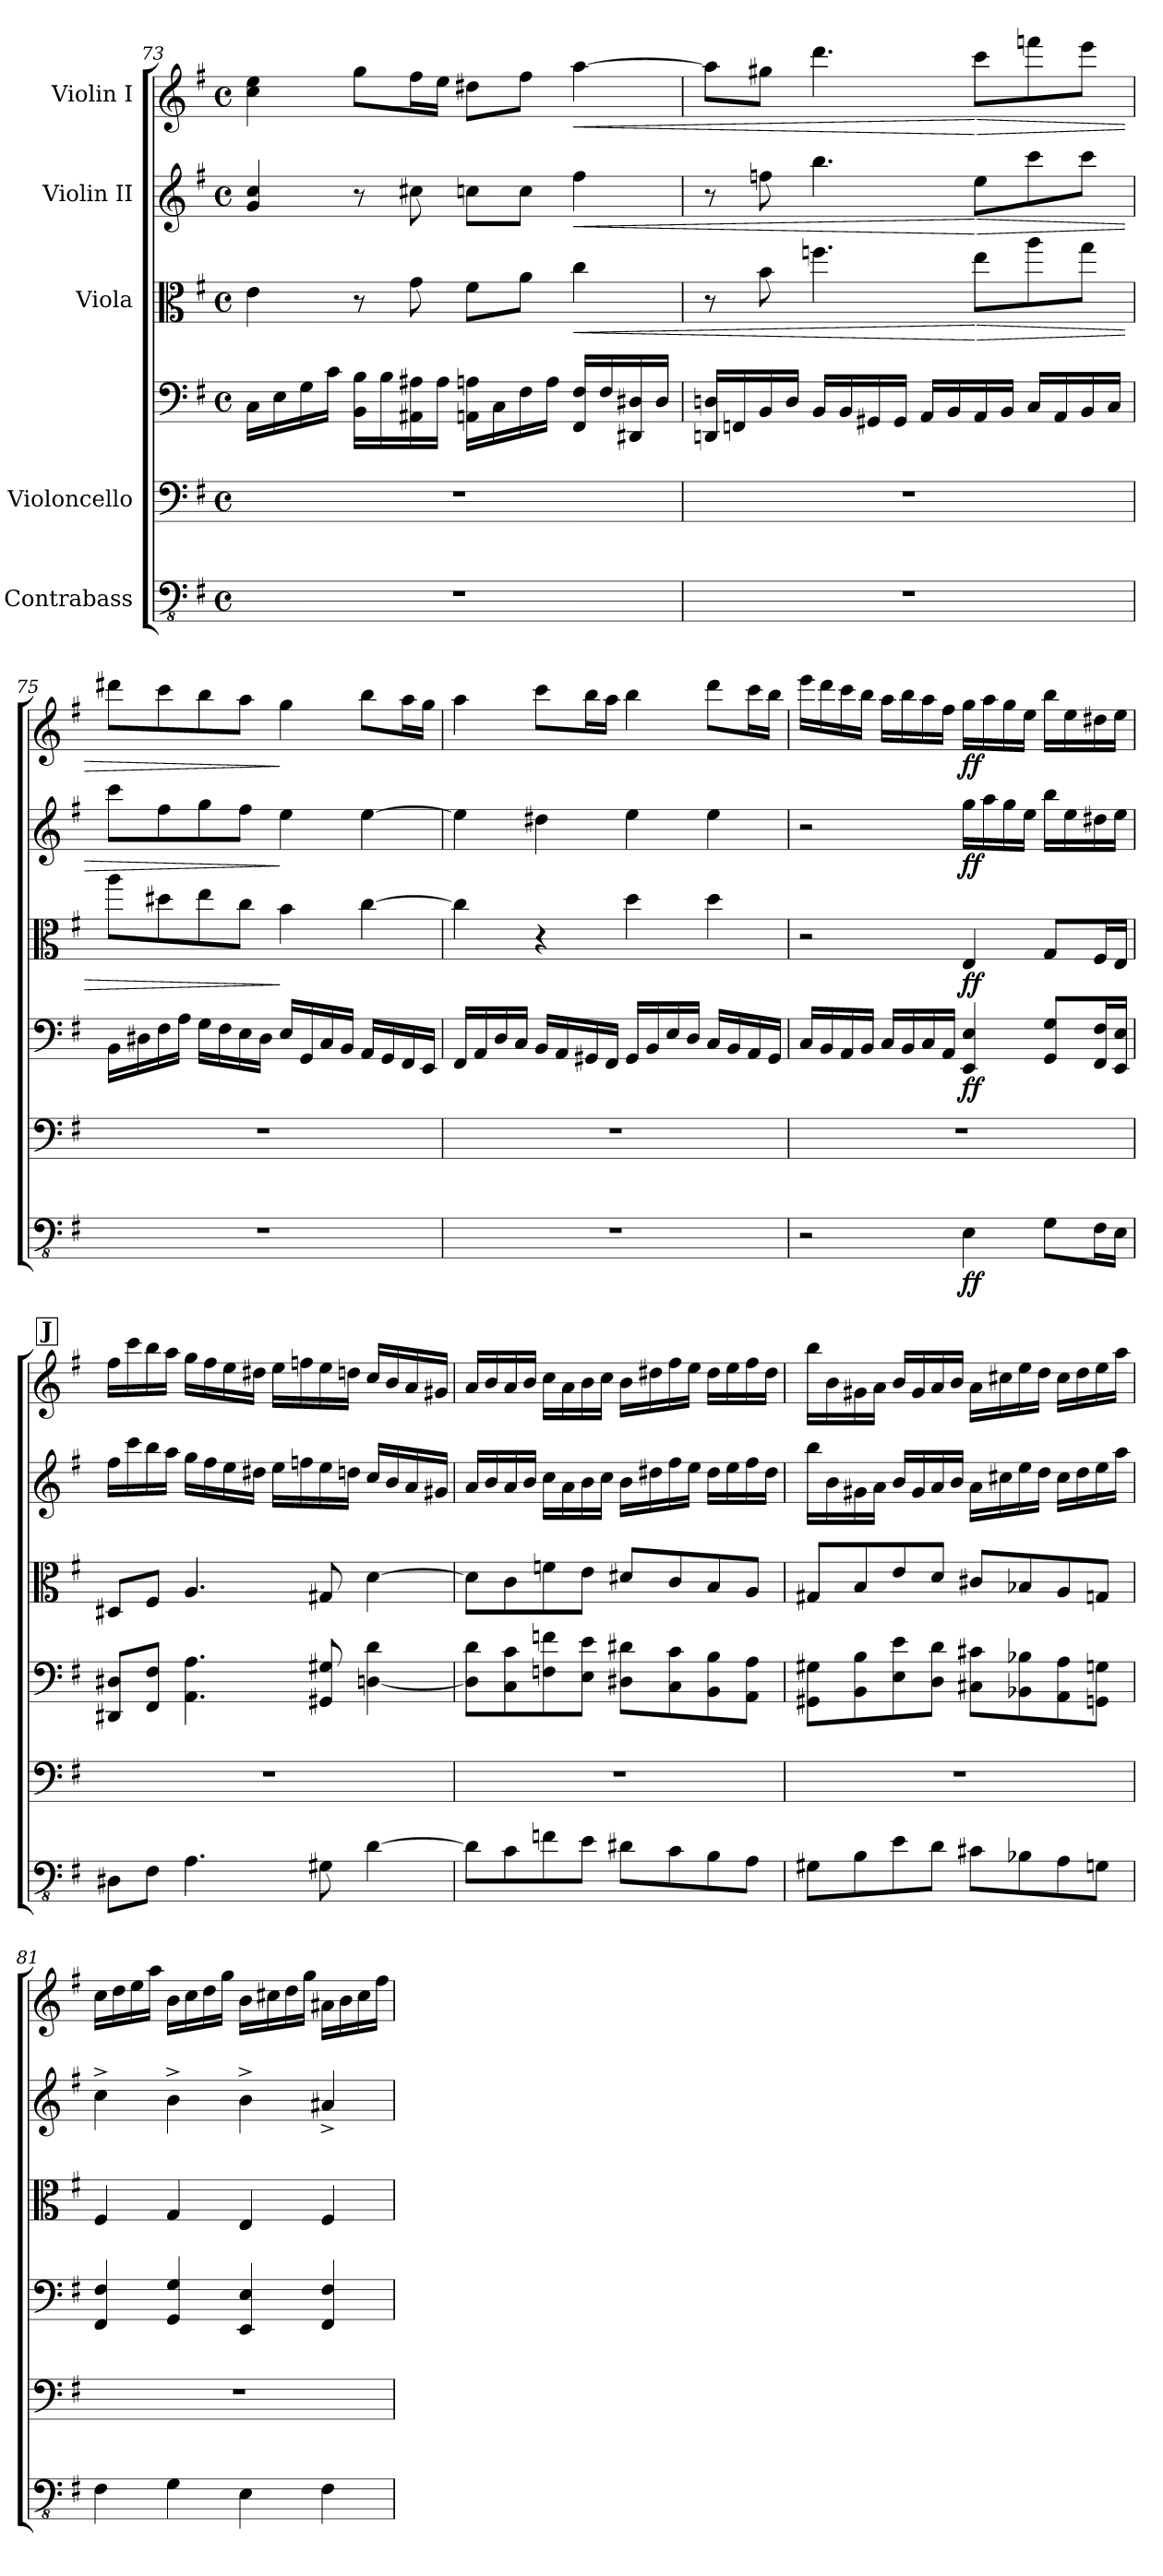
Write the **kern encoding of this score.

**kern	**dynam	**kern	**kern	**dynam	**kern	**dynam	**kern	**dynam	**kern	**dynam
*part5	*part5	*part4	*part4	*part4	*part3	*part3	*part2	*part2	*part1	*part1
*staff6	*staff6	*staff5	*staff4	*staff4/5	*staff3	*staff3	*staff2	*staff2	*staff1	*staff1
*I"Contrabass	*	*I"Violoncello	*	*	*I"Viola	*	*I"Violin II	*	*I"Violin I	*
!!LO:LB:g=z
*clefFv4	*	*clefF4	*clefF4	*	*clefC3	*	*clefG2	*	*clefG2	*
*k[f#]	*	*k[f#]	*k[f#]	*	*k[f#]	*	*k[f#]	*	*k[f#]	*
*M4/4	*	*M4/4	*M4/4	*	*M4/4	*	*M4/4	*	*M4/4	*
*met(c)	*	*met(c)	*met(c)	*	*met(c)	*	*met(c)	*	*met(c)	*
=73	=73	=73	=73	=73	=73	=73	=73	=73	=73	=73
1r	.	1r	16C\LL	.	4e\	.	4g/ 4cc/	.	4cc\ 4ee\	.
.	.	.	16E\	.	.	.	.	.	.	.
.	.	.	16G\	.	.	.	.	.	.	.
.	.	.	16c\JJ	.	.	.	.	.	.	.
.	.	.	16BB\ 16B\LL	.	8r	.	8r	.	8gg\L	.
.	.	.	16B\	.	.	.	.	.	.	.
.	.	.	16AA#X\ 16A#X\	.	8g\	.	8cc#X\	.	16ff#\L	.
.	.	.	16A#\JJ	.	.	.	.	.	16ee\JJ	.
.	.	.	16AAn\ 16An\LL	.	8f#\L	.	8ccn\L	.	8dd#X\L	.
.	.	.	16C\	.	.	.	.	.	.	.
.	.	.	16F#\	.	8a\J	.	8cc\J	.	8ff#\J	.
.	.	.	16A\JJ	.	.	.	.	.	.	.
!	!	!	!	!	!	!LO:HP:b	!	!LO:HP:b	!	!LO:HP:b
.	.	.	16FF#/ 16F#/LL	.	4cc\	<	4ff#\	<	[4aa\	<
.	.	.	16F#/	.	.	.	.	.	.	.
.	.	.	16DD#X/ 16D#X/	.	.	.	.	.	.	.
.	.	.	16D#/JJ	.	.	.	.	.	.	.
=74	=74	=74	=74	=74	=74	=74	=74	=74	=74	=74
1r	.	1r	16DDn/ 16Dn/LL	.	8r	.	8r	.	8aa\L]	.
.	.	.	16FFn/	.	.	.	.	.	.	.
.	.	.	16BB/	.	8b\	.	8ffn\	.	8gg#X\J	.
.	.	.	16D/JJ	.	.	.	.	.	.	.
.	.	.	16BB/LL	.	4.ffn\	.	4.bb\	.	4.ddd\	.
.	.	.	16BB/	.	.	.	.	.	.	.
.	.	.	16GG#X/	.	.	.	.	.	.	.
.	.	.	16GG#/JJ	.	.	.	.	.	.	.
.	.	.	16AA/LL	.	.	.	.	.	.	.
.	.	.	16BB/	.	.	.	.	.	.	.
!	!	!	!	!	!	!LO:HP:n=1:b	!	!LO:HP:n=1:b	!	!LO:HP:n=1:b
.	.	.	16AA/	.	8ee\L	[ >	8ee\L	[ >	8ccc\L	[ >
.	.	.	16BB/JJ	.	.	.	.	.	.	.
.	.	.	16C/LL	.	8aa\	.	8ccc\	.	8fffn\	.
.	.	.	16AA/	.	.	.	.	.	.	.
.	.	.	16BB/	.	8gg\J	.	8ccc\J	.	8eee\J	.
.	.	.	16C/JJ	.	.	.	.	.	.	.
=75	=75	=75	=75	=75	=75	=75	=75	=75	=75	=75
1r	.	1r	16BB\LL	.	8aa\L	.	8ccc\L	.	8ddd#X\L	.
.	.	.	16D#X\	.	.	.	.	.	.	.
.	.	.	16F#\	.	8dd#X\	.	8ff#\	.	8ccc\	.
.	.	.	16A\JJ	.	.	.	.	.	.	.
.	.	.	16G\LL	.	8ee\	.	8gg\	.	8bb\	.
.	.	.	16F#\	.	.	.	.	.	.	.
.	.	.	16E\	.	8cc\J	.	8ff#\J	.	8aa\J	.
.	.	.	16D#\JJ	.	.	.	.	.	.	.
.	.	.	16E/LL	.	4b\	]	4ee\	]	4gg\	]
.	.	.	16GG/	.	.	.	.	.	.	.
.	.	.	16C/	.	.	.	.	.	.	.
.	.	.	16BB/JJ	.	.	.	.	.	.	.
.	.	.	16AA/LL	.	[4cc\	.	[4ee\	.	8bb\L	.
.	.	.	16GG/	.	.	.	.	.	.	.
.	.	.	16FF#/	.	.	.	.	.	16aa\L	.
.	.	.	16EE/JJ	.	.	.	.	.	16gg\JJ	.
=76	=76	=76	=76	=76	=76	=76	=76	=76	=76	=76
1r	.	1r	16FF#/LL	.	4cc\]	.	4ee\]	.	4aa\	.
.	.	.	16AA/	.	.	.	.	.	.	.
.	.	.	16D/	.	.	.	.	.	.	.
.	.	.	16C/JJ	.	.	.	.	.	.	.
.	.	.	16BB/LL	.	4r	.	4dd#X\	.	8ccc\L	.
.	.	.	16AA/	.	.	.	.	.	.	.
.	.	.	16GG#X/	.	.	.	.	.	16bb\L	.
.	.	.	16FF#/JJ	.	.	.	.	.	16aa\JJ	.
.	.	.	16GG#/LL	.	4dd\	.	4ee\	.	4bb\	.
.	.	.	16BB/	.	.	.	.	.	.	.
.	.	.	16E/	.	.	.	.	.	.	.
.	.	.	16D/JJ	.	.	.	.	.	.	.
.	.	.	16C/LL	.	4dd\	.	4ee\	.	8ddd\L	.
.	.	.	16BB/	.	.	.	.	.	.	.
.	.	.	16AA/	.	.	.	.	.	16ccc\L	.
.	.	.	16GG#/JJ	.	.	.	.	.	16bb\JJ	.
!!LO:PB:g=z
=77	=77	=77	=77	=77	=77	=77	=77	=77	=77	=77
2r	.	1r	16C/LL	.	2r	.	2r	.	16eee\LL	.
.	.	.	16BB/	.	.	.	.	.	16ddd\	.
.	.	.	16AA/	.	.	.	.	.	16ccc\	.
.	.	.	16BB/JJ	.	.	.	.	.	16bb\JJ	.
.	.	.	16C/LL	.	.	.	.	.	16aa\LL	.
.	.	.	16BB/	.	.	.	.	.	16bb\	.
.	.	.	16C/	.	.	.	.	.	16aa\	.
.	.	.	16AA/JJ	.	.	.	.	.	16ff#\JJ	.
!	!LO:DY:b	!	!	!LO:DY:b	!	!LO:DY:b	!	!LO:DY:b	!	!LO:DY:b
4EE\	ff	.	4EE/ 4E/	ff	4E/	ff	16gg\LL	ff	16gg\LL	ff
.	.	.	.	.	.	.	16aa\	.	16aa\	.
.	.	.	.	.	.	.	16gg\	.	16gg\	.
.	.	.	.	.	.	.	16ee\JJ	.	16ee\JJ	.
8GG\L	.	.	8GG/ 8G/L	.	8G/L	.	16bb\LL	.	16bb\LL	.
.	.	.	.	.	.	.	16ee\	.	16ee\	.
16FF#\L	.	.	16FF#/ 16F#/L	.	16F#/L	.	16dd#X\	.	16dd#X\	.
16EE\JJ	.	.	16EE/ 16E/JJ	.	16E/JJ	.	16ee\JJ	.	16ee\JJ	.
!!LO:REH:place=s1:a:B:fs=14:t=J
=78	=78	=78	=78	=78	=78	=78	=78	=78	=78	=78
8DD#X\L	.	1r	8DD#X/ 8D#X/L	.	8D#X/L	.	16ff#\LL	.	16ff#\LL	.
.	.	.	.	.	.	.	16ccc\	.	16ccc\	.
8FF#\J	.	.	8FF#/ 8F#/J	.	8F#/J	.	16bb\	.	16bb\	.
.	.	.	.	.	.	.	16aa\JJ	.	16aa\JJ	.
4.AA\	.	.	4.AA\ 4.A\	.	4.A/	.	16gg\LL	.	16gg\LL	.
.	.	.	.	.	.	.	16ff#\	.	16ff#\	.
.	.	.	.	.	.	.	16ee\	.	16ee\	.
.	.	.	.	.	.	.	16dd#X\JJ	.	16dd#X\JJ	.
.	.	.	.	.	.	.	16ee\LL	.	16ee\LL	.
.	.	.	.	.	.	.	16ffn\	.	16ffn\	.
8GG#X\	.	.	8GG#X/ 8G#X/	.	8G#X/	.	16ee\	.	16ee\	.
.	.	.	.	.	.	.	16ddn\JJ	.	16ddn\JJ	.
[4D\	.	.	[4Dn\ 4d\	.	[4d\	.	16cc/LL	.	16cc/LL	.
.	.	.	.	.	.	.	16b/	.	16b/	.
.	.	.	.	.	.	.	16a/	.	16a/	.
.	.	.	.	.	.	.	16g#X/JJ	.	16g#X/JJ	.
=79	=79	=79	=79	=79	=79	=79	=79	=79	=79	=79
8D\L]	.	1r	8D\] 8d\L	.	8d\L]	.	16a/LL	.	16a/LL	.
.	.	.	.	.	.	.	16b/	.	16b/	.
8C\	.	.	8C\ 8c\	.	8c\	.	16a/	.	16a/	.
.	.	.	.	.	.	.	16b/JJ	.	16b/JJ	.
8Fn\	.	.	8Fn\ 8fn\	.	8fn\	.	16cc\LL	.	16cc\LL	.
.	.	.	.	.	.	.	16a\	.	16a\	.
8E\J	.	.	8E\ 8e\J	.	8e\J	.	16b\	.	16b\	.
.	.	.	.	.	.	.	16cc\JJ	.	16cc\JJ	.
8D#X\L	.	.	8D#X\ 8d#X\L	.	8d#X/L	.	16b\LL	.	16b\LL	.
.	.	.	.	.	.	.	16dd#X\	.	16dd#X\	.
8C\	.	.	8C\ 8c\	.	8c/	.	16ff#\	.	16ff#\	.
.	.	.	.	.	.	.	16ee\JJ	.	16ee\JJ	.
8BB\	.	.	8BB\ 8B\	.	8B/	.	16dd#\LL	.	16dd#\LL	.
.	.	.	.	.	.	.	16ee\	.	16ee\	.
8AA\J	.	.	8AA\ 8A\J	.	8A/J	.	16ff#\	.	16ff#\	.
.	.	.	.	.	.	.	16dd#\JJ	.	16dd#\JJ	.
!!LO:LB:g=z
=80	=80	=80	=80	=80	=80	=80	=80	=80	=80	=80
8GG#X\L	.	1r	8GG#X\ 8G#X\L	.	8G#X/L	.	16bb\LL	.	16bb\LL	.
.	.	.	.	.	.	.	16b\	.	16b\	.
8BB\	.	.	8BB\ 8B\	.	8B/	.	16g#X\	.	16g#X\	.
.	.	.	.	.	.	.	16a\JJ	.	16a\JJ	.
8E\	.	.	8E\ 8e\	.	8e/	.	16b/LL	.	16b/LL	.
.	.	.	.	.	.	.	16g#/	.	16g#/	.
8D\J	.	.	8D\ 8d\J	.	8d/J	.	16a/	.	16a/	.
.	.	.	.	.	.	.	16b/JJ	.	16b/JJ	.
8C#X\L	.	.	8C#X\ 8c#X\L	.	8c#X/L	.	16a\LL	.	16a\LL	.
.	.	.	.	.	.	.	16cc#X\	.	16cc#X\	.
8BB-X\	.	.	8BB-X\ 8B-X\	.	8B-X/	.	16ee\	.	16ee\	.
.	.	.	.	.	.	.	16dd\JJ	.	16dd\JJ	.
8AA\	.	.	8AA\ 8A\	.	8A/	.	16cc#\LL	.	16cc#\LL	.
.	.	.	.	.	.	.	16dd\	.	16dd\	.
8GGn\J	.	.	8GGn\ 8Gn\J	.	8Gn/J	.	16ee\	.	16ee\	.
.	.	.	.	.	.	.	16aa\JJ	.	16aa\JJ	.
=81	=81	=81	=81	=81	=81	=81	=81	=81	=81	=81
4FF#\	.	1r	4FF#/ 4F#/	.	4F#/	.	4cc^\	.	16cc\LL	.
.	.	.	.	.	.	.	.	.	16dd\	.
.	.	.	.	.	.	.	.	.	16ee\	.
.	.	.	.	.	.	.	.	.	16aa\JJ	.
4GG\	.	.	4GG/ 4G/	.	4G/	.	4b^\	.	16b\LL	.
.	.	.	.	.	.	.	.	.	16cc\	.
.	.	.	.	.	.	.	.	.	16dd\	.
.	.	.	.	.	.	.	.	.	16gg\JJ	.
4EE\	.	.	4EE/ 4E/	.	4E/	.	4b^\	.	16b\LL	.
.	.	.	.	.	.	.	.	.	16cc#X\	.
.	.	.	.	.	.	.	.	.	16dd\	.
.	.	.	.	.	.	.	.	.	16gg\JJ	.
4FF#\	.	.	4FF#/ 4F#/	.	4F#/	.	4a#X^/	.	16a#X\LL	.
.	.	.	.	.	.	.	.	.	16b\	.
.	.	.	.	.	.	.	.	.	16cc#\	.
.	.	.	.	.	.	.	.	.	16ff#\JJ	.
=	=	=	=	=	=	=	=	=	=	=
*-	*-	*-	*-	*-	*-	*-	*-	*-	*-	*-
